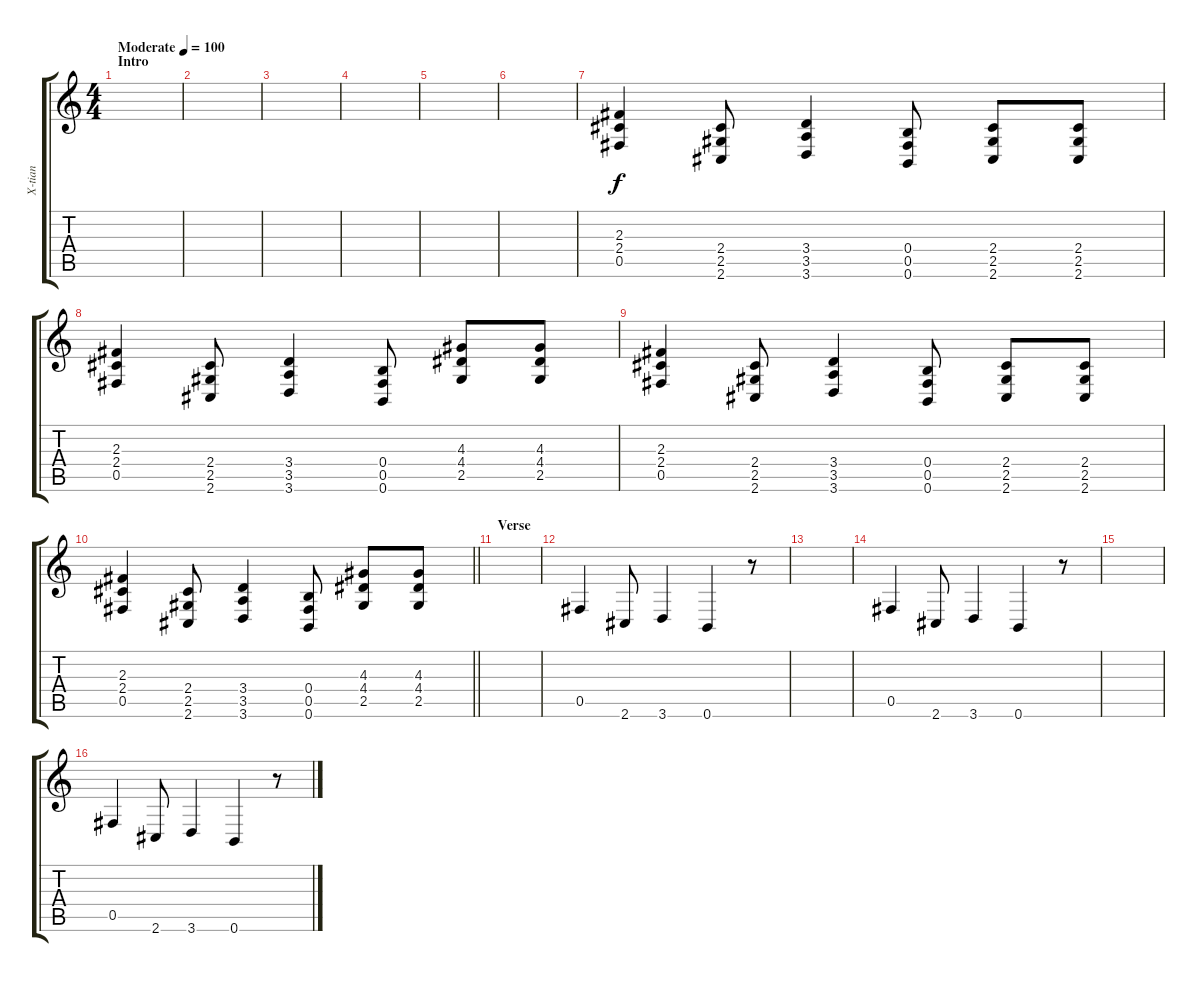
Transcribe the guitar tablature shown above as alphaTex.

\track ("X-tian" "X-tian") {instrument distortionguitar}
\staff {score tabs}
\tuning (Db4 Gb3 E3 B2 Gb2 B1) {hide}
\ts (4 4)
\section ("" "Intro")
\tempo (100 "Moderate")
\clef g2
\ks c
|
|
|
|
|
|
(2.3 2.4 0.5).4 (2.4 2.5 2.6).8 (3.4 3.5 3.6).4 (0.4 0.5 0.6).8 (2.4 2.5 2.6).8 (2.4 2.5 2.6).8 |
(2.3 2.4 0.5).4 (2.4 2.5 2.6).8 (3.4 3.5 3.6).4 (0.4 0.5 0.6).8 (4.3 4.4 2.5).8 (4.3 4.4 2.5).8 |
(2.3 2.4 0.5).4 (2.4 2.5 2.6).8 (3.4 3.5 3.6).4 (0.4 0.5 0.6).8 (2.4 2.5 2.6).8 (2.4 2.5 2.6).8 |
\barLineRight lightlight
(2.3 2.4 0.5).4 (2.4 2.5 2.6).8 (3.4 3.5 3.6).4 (0.4 0.5 0.6).8 (4.3 4.4 2.5).8 (4.3 4.4 2.5).8 |
\section ("" "Verse")
|
0.5.4 2.6.8 3.6.4 0.6.4 r.8 |
|
0.5.4 2.6.8 3.6.4 0.6.4 r.8 |
|
0.5.4 2.6.8 3.6.4 0.6.4 r.8
